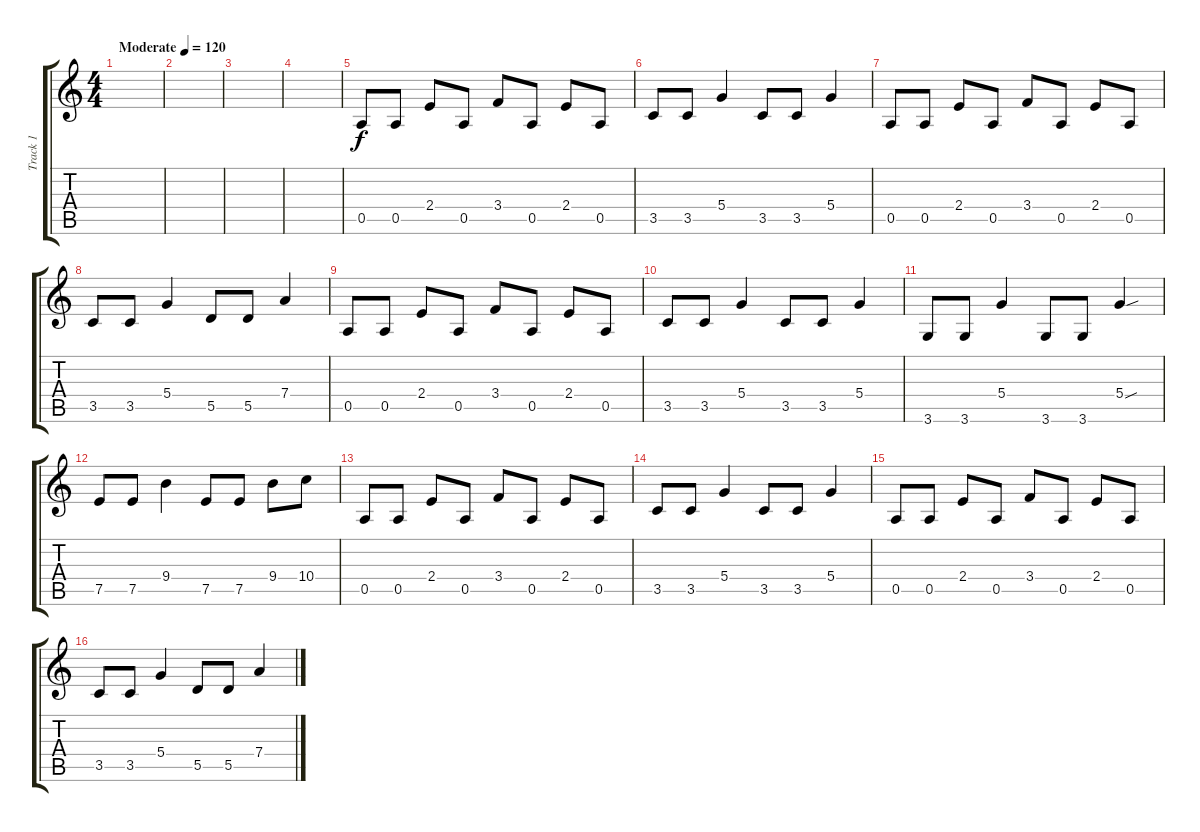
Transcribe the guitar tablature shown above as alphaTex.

\track ("Track 1" "Track 1") {instrument electricguitarclean}
\staff {score tabs}
\tuning (E4 B3 G3 D3 A2 E2) {hide}
\ts (4 4)
\tempo (120 "Moderate")
\clef g2
\ks c
|
|
|
|
0.5.8 0.5.8 2.4.8 0.5.8 3.4.8 0.5.8 2.4.8 0.5.8 |
3.5.8 3.5.8 5.4.4 3.5.8 3.5.8 5.4.4 |
0.5.8 0.5.8 2.4.8 0.5.8 3.4.8 0.5.8 2.4.8 0.5.8 |
3.5.8 3.5.8 5.4.4 5.5.8 5.5.8 7.4.4 |
0.5.8 0.5.8 2.4.8 0.5.8 3.4.8 0.5.8 2.4.8 0.5.8 |
3.5.8 3.5.8 5.4.4 3.5.8 3.5.8 5.4.4 |
3.6.8 3.6.8 5.4.4 3.6.8 3.6.8 5.4{sou}.4 |
7.5.8 7.5.8 9.4.4 7.5.8 7.5.8 9.4.8 10.4.8 |
0.5.8 0.5.8 2.4.8 0.5.8 3.4.8 0.5.8 2.4.8 0.5.8 |
3.5.8 3.5.8 5.4.4 3.5.8 3.5.8 5.4.4 |
0.5.8 0.5.8 2.4.8 0.5.8 3.4.8 0.5.8 2.4.8 0.5.8 |
3.5.8 3.5.8 5.4.4 5.5.8 5.5.8 7.4.4
